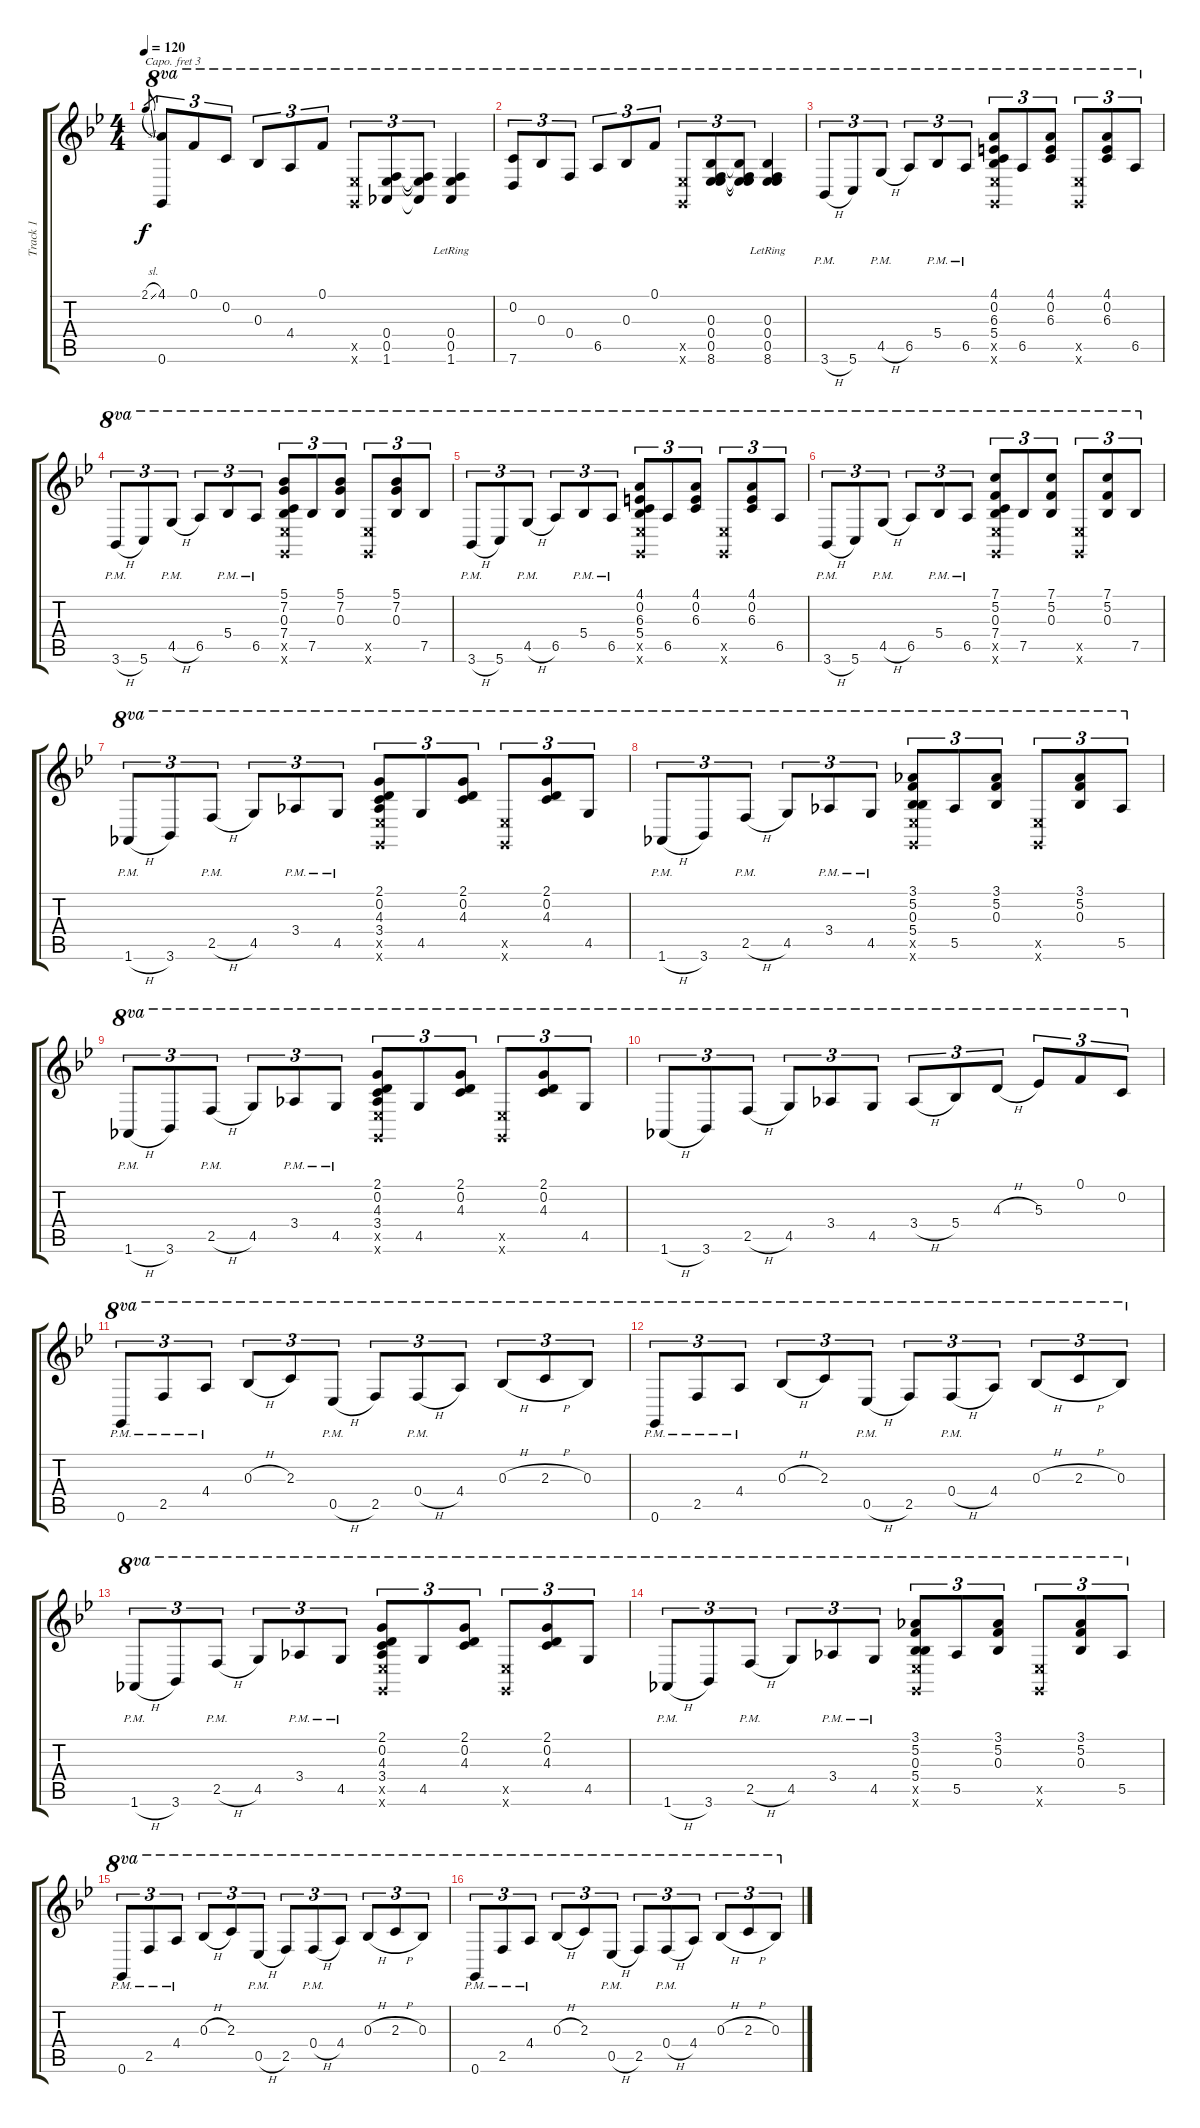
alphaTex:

\track ("Track 1" "Track 1") {instrument acousticguitarsteel}
\staff {score tabs}
\capo 3
\tuning (D4 A3 G3 D3 C3 E2) {hide}
\ts (4 4)
\tempo 120
\clef g2
\ks bb
2.1{sl}.8{gr dy f} (4.1 0.6).8{tu (3 2) ot 8va} 0.1.8{tu (3 2) ot 8va} 0.2.8{tu (3 2) ot 8va} 0.3.8{tu (3 2) ot 8va} 4.4.8{tu (3 2) ot 8va} 0.1.8{tu (3 2) ot 8va} (0.5{x} 0.6{x}).8{tu (3 2) ot 8va} (0.4 0.5 1.6).8{tu (3 2) ot 8va} (0.4{t} 0.5{t} 1.6{t}).8{tu (3 2) ot 8va} (0.4{lr} 0.5{lr} 1.6{lr}).4{ot 8va} |
(0.2 7.6).8{tu (3 2) ot 8va} 0.3.8{tu (3 2) ot 8va} 0.4.8{tu (3 2) ot 8va} 6.5.8{tu (3 2) ot 8va} 0.3.8{tu (3 2) ot 8va} 0.1.8{tu (3 2) ot 8va} (0.5{x} 0.6{x}).8{tu (3 2) ot 8va} (0.3 0.4 0.5 8.6).8{tu (3 2) ot 8va} (0.3{t} 0.4{t} 0.5{t} 8.6{t}).8{tu (3 2) ot 8va} (0.3{lr} 0.4{lr} 0.5{lr} 8.6{lr}).4{ot 8va} |
3.6{h pm}.8{tu (3 2) ot 8va} 5.6.8{tu (3 2) ot 8va} 4.5{h pm}.8{tu (3 2) ot 8va} 6.5.8{tu (3 2) ot 8va} 5.4{pm}.8{tu (3 2) ot 8va} 6.5{pm}.8{tu (3 2) ot 8va} (4.1 0.2 6.3 5.4 0.5{x} 0.6{x}).8{tu (3 2) ot 8va} 6.5.8{tu (3 2) ot 8va} (4.1 0.2 6.3).8{tu (3 2) ot 8va} (0.5{x} 0.6{x}).8{tu (3 2) ot 8va} (4.1 0.2 6.3).8{tu (3 2) ot 8va} 6.5.8{tu (3 2) ot 8va} |
3.6{h pm}.8{tu (3 2) ot 8va} 5.6.8{tu (3 2) ot 8va} 4.5{h pm}.8{tu (3 2) ot 8va} 6.5.8{tu (3 2) ot 8va} 5.4{pm}.8{tu (3 2) ot 8va} 6.5{pm}.8{tu (3 2) ot 8va} (5.1 7.2 0.3 7.4 0.5{x} 0.6{x}).8{tu (3 2) ot 8va} 7.5.8{tu (3 2) ot 8va} (5.1 7.2 0.3).8{tu (3 2) ot 8va} (0.5{x} 0.6{x}).8{tu (3 2) ot 8va} (5.1 7.2 0.3).8{tu (3 2) ot 8va} 7.5.8{tu (3 2) ot 8va} |
3.6{h pm}.8{tu (3 2) ot 8va} 5.6.8{tu (3 2) ot 8va} 4.5{h pm}.8{tu (3 2) ot 8va} 6.5.8{tu (3 2) ot 8va} 5.4{pm}.8{tu (3 2) ot 8va} 6.5{pm}.8{tu (3 2) ot 8va} (4.1 0.2 6.3 5.4 0.5{x} 0.6{x}).8{tu (3 2) ot 8va} 6.5.8{tu (3 2) ot 8va} (4.1 0.2 6.3).8{tu (3 2) ot 8va} (0.5{x} 0.6{x}).8{tu (3 2) ot 8va} (4.1 0.2 6.3).8{tu (3 2) ot 8va} 6.5.8{tu (3 2) ot 8va} |
3.6{h pm}.8{tu (3 2) ot 8va} 5.6.8{tu (3 2) ot 8va} 4.5{h pm}.8{tu (3 2) ot 8va} 6.5.8{tu (3 2) ot 8va} 5.4{pm}.8{tu (3 2) ot 8va} 6.5{pm}.8{tu (3 2) ot 8va} (7.1 5.2 0.3 7.4 0.5{x} 0.6{x}).8{tu (3 2) ot 8va} 7.5.8{tu (3 2) ot 8va} (7.1 5.2 0.3).8{tu (3 2) ot 8va} (0.5{x} 0.6{x}).8{tu (3 2) ot 8va} (7.1 5.2 0.3).8{tu (3 2) ot 8va} 7.5.8{tu (3 2) ot 8va} |
1.6{h pm}.8{tu (3 2) ot 8va} 3.6.8{tu (3 2) ot 8va} 2.5{h pm}.8{tu (3 2) ot 8va} 4.5.8{tu (3 2) ot 8va} 3.4{pm}.8{tu (3 2) ot 8va} 4.5{pm}.8{tu (3 2) ot 8va} (2.1 0.2 4.3 3.4 0.5{x} 0.6{x}).8{tu (3 2) ot 8va} 4.5.8{tu (3 2) ot 8va} (2.1 0.2 4.3).8{tu (3 2) ot 8va} (0.5{x} 0.6{x}).8{tu (3 2) ot 8va} (2.1 0.2 4.3).8{tu (3 2) ot 8va} 4.5.8{tu (3 2) ot 8va} |
1.6{h pm}.8{tu (3 2) ot 8va} 3.6.8{tu (3 2) ot 8va} 2.5{h pm}.8{tu (3 2) ot 8va} 4.5.8{tu (3 2) ot 8va} 3.4{pm}.8{tu (3 2) ot 8va} 4.5{pm}.8{tu (3 2) ot 8va} (3.1 5.2 0.3 5.4 0.5{x} 0.6{x}).8{tu (3 2) ot 8va} 5.5.8{tu (3 2) ot 8va} (3.1 5.2 0.3).8{tu (3 2) ot 8va} (0.5{x} 0.6{x}).8{tu (3 2) ot 8va} (3.1 5.2 0.3).8{tu (3 2) ot 8va} 5.5.8{tu (3 2) ot 8va} |
1.6{h pm}.8{tu (3 2) ot 8va} 3.6.8{tu (3 2) ot 8va} 2.5{h pm}.8{tu (3 2) ot 8va} 4.5.8{tu (3 2) ot 8va} 3.4{pm}.8{tu (3 2) ot 8va} 4.5{pm}.8{tu (3 2) ot 8va} (2.1 0.2 4.3 3.4 0.5{x} 0.6{x}).8{tu (3 2) ot 8va} 4.5.8{tu (3 2) ot 8va} (2.1 0.2 4.3).8{tu (3 2) ot 8va} (0.5{x} 0.6{x}).8{tu (3 2) ot 8va} (2.1 0.2 4.3).8{tu (3 2) ot 8va} 4.5.8{tu (3 2) ot 8va} |
1.6{h}.8{tu (3 2) ot 8va} 3.6.8{tu (3 2) ot 8va} 2.5{h}.8{tu (3 2) ot 8va} 4.5.8{tu (3 2) ot 8va} 3.4.8{tu (3 2) ot 8va} 4.5.8{tu (3 2) ot 8va} 3.4{h}.8{tu (3 2) ot 8va} 5.4.8{tu (3 2) ot 8va} 4.3{h}.8{tu (3 2) ot 8va} 5.3.8{tu (3 2) ot 8va} 0.1.8{tu (3 2) ot 8va} 0.2.8{tu (3 2) ot 8va} |
0.6{pm}.8{tu (3 2) ot 8va} 2.5{pm}.8{tu (3 2) ot 8va} 4.4{pm}.8{tu (3 2) ot 8va} 0.3{h}.8{tu (3 2) ot 8va} 2.3.8{tu (3 2) ot 8va} 0.5{h pm}.8{tu (3 2) ot 8va} 2.5.8{tu (3 2) ot 8va} 0.4{h pm}.8{tu (3 2) ot 8va} 4.4.8{tu (3 2) ot 8va} 0.3{h}.8{tu (3 2) ot 8va} 2.3{h}.8{tu (3 2) ot 8va} 0.3.8{tu (3 2) ot 8va} |
0.6{pm}.8{tu (3 2) ot 8va} 2.5{pm}.8{tu (3 2) ot 8va} 4.4{pm}.8{tu (3 2) ot 8va} 0.3{h}.8{tu (3 2) ot 8va} 2.3.8{tu (3 2) ot 8va} 0.5{h pm}.8{tu (3 2) ot 8va} 2.5.8{tu (3 2) ot 8va} 0.4{h pm}.8{tu (3 2) ot 8va} 4.4.8{tu (3 2) ot 8va} 0.3{h}.8{tu (3 2) ot 8va} 2.3{h}.8{tu (3 2) ot 8va} 0.3.8{tu (3 2) ot 8va} |
1.6{h pm}.8{tu (3 2) ot 8va} 3.6.8{tu (3 2) ot 8va} 2.5{h pm}.8{tu (3 2) ot 8va} 4.5.8{tu (3 2) ot 8va} 3.4{pm}.8{tu (3 2) ot 8va} 4.5{pm}.8{tu (3 2) ot 8va} (2.1 0.2 4.3 3.4 0.5{x} 0.6{x}).8{tu (3 2) ot 8va} 4.5.8{tu (3 2) ot 8va} (2.1 0.2 4.3).8{tu (3 2) ot 8va} (0.5{x} 0.6{x}).8{tu (3 2) ot 8va} (2.1 0.2 4.3).8{tu (3 2) ot 8va} 4.5.8{tu (3 2) ot 8va} |
1.6{h pm}.8{tu (3 2) ot 8va} 3.6.8{tu (3 2) ot 8va} 2.5{h pm}.8{tu (3 2) ot 8va} 4.5.8{tu (3 2) ot 8va} 3.4{pm}.8{tu (3 2) ot 8va} 4.5{pm}.8{tu (3 2) ot 8va} (3.1 5.2 0.3 5.4 0.5{x} 0.6{x}).8{tu (3 2) ot 8va} 5.5.8{tu (3 2) ot 8va} (3.1 5.2 0.3).8{tu (3 2) ot 8va} (0.5{x} 0.6{x}).8{tu (3 2) ot 8va} (3.1 5.2 0.3).8{tu (3 2) ot 8va} 5.5.8{tu (3 2) ot 8va} |
0.6{pm}.8{tu (3 2) ot 8va} 2.5{pm}.8{tu (3 2) ot 8va} 4.4{pm}.8{tu (3 2) ot 8va} 0.3{h}.8{tu (3 2) ot 8va} 2.3.8{tu (3 2) ot 8va} 0.5{h pm}.8{tu (3 2) ot 8va} 2.5.8{tu (3 2) ot 8va} 0.4{h pm}.8{tu (3 2) ot 8va} 4.4.8{tu (3 2) ot 8va} 0.3{h}.8{tu (3 2) ot 8va} 2.3{h}.8{tu (3 2) ot 8va} 0.3.8{tu (3 2) ot 8va} |
0.6{pm}.8{tu (3 2) ot 8va} 2.5{pm}.8{tu (3 2) ot 8va} 4.4{pm}.8{tu (3 2) ot 8va} 0.3{h}.8{tu (3 2) ot 8va} 2.3.8{tu (3 2) ot 8va} 0.5{h pm}.8{tu (3 2) ot 8va} 2.5.8{tu (3 2) ot 8va} 0.4{h pm}.8{tu (3 2) ot 8va} 4.4.8{tu (3 2) ot 8va} 0.3{h}.8{tu (3 2) ot 8va} 2.3{h}.8{tu (3 2) ot 8va} 0.3.8{tu (3 2) ot 8va}
